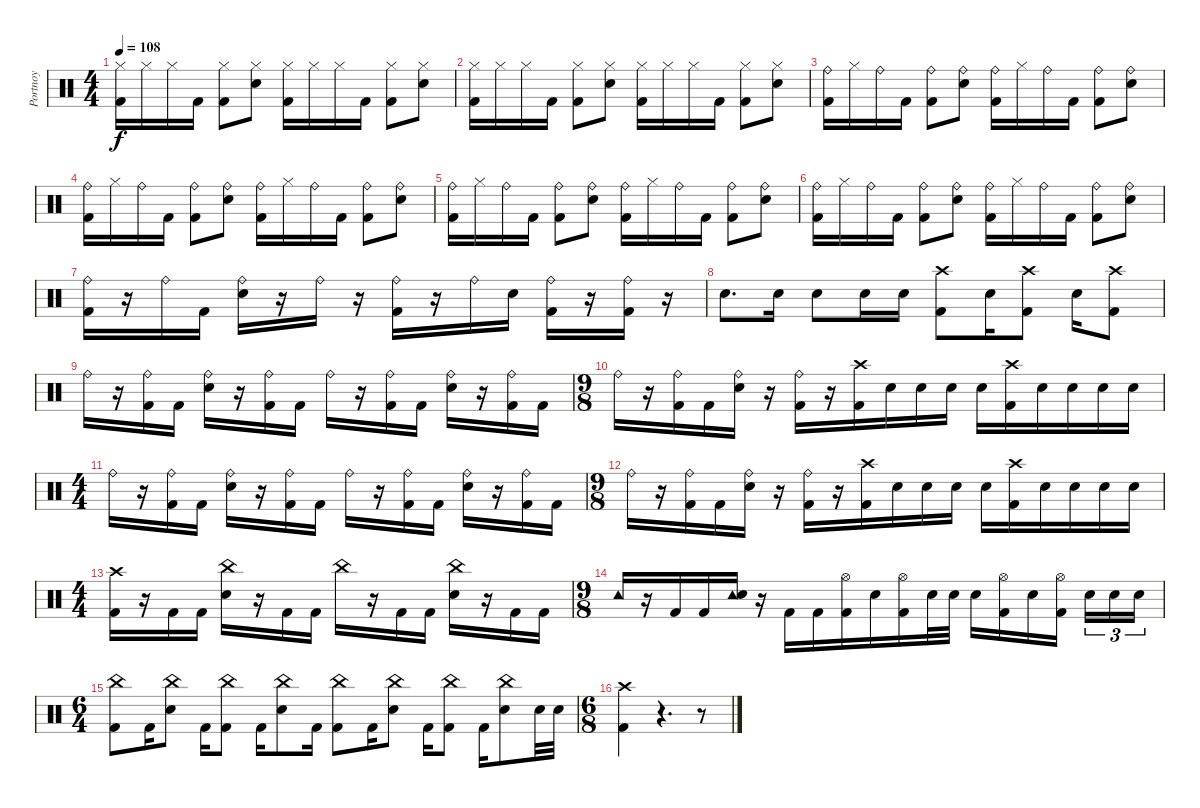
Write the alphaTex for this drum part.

\track ("Portnoy" "Portnoy") {instrument percussion}
\staff {score}
\articulation defaults
\ts (4 4)
\tempo 108
\clef neutral
\ks c
("Hi-Hat (closed)" "Kick (hit) 2").16{dy f} "Hi-Hat (closed)".16 "Hi-Hat (closed)".16 "Kick (hit) 2".16 ("Hi-Hat (closed)" "Kick (hit) 2").8 ("Hi-Hat (closed)" "Electric Snare (hit)").8 ("Hi-Hat (closed)" "Kick (hit) 2").16 "Hi-Hat (closed)".16 "Hi-Hat (closed)".16 "Kick (hit) 2".16 ("Hi-Hat (closed)" "Kick (hit) 2").8 ("Hi-Hat (closed)" "Electric Snare (hit)").8 |
("Hi-Hat (closed)" "Kick (hit) 2").16 "Hi-Hat (closed)".16 "Hi-Hat (closed)".16 "Kick (hit) 2".16 ("Hi-Hat (closed)" "Kick (hit) 2").8 ("Hi-Hat (closed)" "Electric Snare (hit)").8 ("Hi-Hat (closed)" "Kick (hit) 2").16 "Hi-Hat (closed)".16 "Hi-Hat (closed)".16 "Kick (hit) 2".16 ("Hi-Hat (closed)" "Kick (hit) 2").8 ("Hi-Hat (closed)" "Electric Snare (hit)").8 |
("Ride (bell)" "Kick (hit) 2").16 "Hi-Hat (closed)".16 "Ride (bell)".16 "Kick (hit) 2".16 ("Ride (bell)" "Kick (hit) 2").8 ("Ride (bell)" "Electric Snare (hit)").8 ("Ride (bell)" "Kick (hit) 2").16 "Hi-Hat (closed)".16 "Ride (bell)".16 "Kick (hit) 2".16 ("Ride (bell)" "Kick (hit) 2").8 ("Ride (bell)" "Electric Snare (hit)").8 |
("Ride (bell)" "Kick (hit) 2").16 "Hi-Hat (closed)".16 "Ride (bell)".16 "Kick (hit) 2".16 ("Ride (bell)" "Kick (hit) 2").8 ("Ride (bell)" "Electric Snare (hit)").8 ("Ride (bell)" "Kick (hit) 2").16 "Hi-Hat (closed)".16 "Ride (bell)".16 "Kick (hit) 2".16 ("Ride (bell)" "Kick (hit) 2").8 ("Ride (bell)" "Electric Snare (hit)").8 |
("Ride (bell)" "Kick (hit) 2").16 "Hi-Hat (closed)".16 "Ride (bell)".16 "Kick (hit) 2".16 ("Ride (bell)" "Kick (hit) 2").8 ("Ride (bell)" "Electric Snare (hit)").8 ("Ride (bell)" "Kick (hit) 2").16 "Hi-Hat (closed)".16 "Ride (bell)".16 "Kick (hit) 2".16 ("Ride (bell)" "Kick (hit) 2").8 ("Ride (bell)" "Electric Snare (hit)").8 |
("Ride (bell)" "Kick (hit) 2").16 "Hi-Hat (closed)".16 "Ride (bell)".16 "Kick (hit) 2".16 ("Ride (bell)" "Kick (hit) 2").8 ("Ride (bell)" "Electric Snare (hit)").8 ("Ride (bell)" "Kick (hit) 2").16 "Hi-Hat (closed)".16 "Ride (bell)".16 "Kick (hit) 2".16 ("Ride (bell)" "Kick (hit) 2").8 ("Ride (bell)" "Electric Snare (hit)").8 |
("Ride (bell)" "Kick (hit) 2").16 r.16 "Ride (bell)".16 "Kick (hit) 2".16 ("Ride (bell)" "Electric Snare (hit)").16 r.16 "Ride (bell)".16 r.16 ("Ride (bell)" "Kick (hit) 2").16 r.16 "Ride (bell)".16 "Electric Snare (hit)".16 ("Ride (bell)" "Kick (hit) 2").16 r.16 ("Ride (bell)" "Kick (hit) 2").16 r.16 |
"Electric Snare (hit)".8{d} "Electric Snare (hit)".16 "Electric Snare (hit)".8 "Electric Snare (hit)".16 "Electric Snare (hit)".16 ("Crash high (hit)" "Kick (hit) 2").8 "Electric Snare (hit)".16 ("Crash high (hit)" "Kick (hit) 2").8 "Electric Snare (hit)".16 ("Crash high (hit)" "Kick (hit) 2").8 |
"Ride (bell)".16 r.16 ("Ride (bell)" "Kick (hit) 2").16 "Kick (hit) 2".16 ("Ride (bell)" "Electric Snare (hit)").16 r.16 ("Ride (bell)" "Kick (hit) 2").16 "Kick (hit) 2".16 "Ride (bell)".16 r.16 ("Ride (bell)" "Kick (hit) 2").16 "Kick (hit) 2".16 ("Ride (bell)" "Electric Snare (hit)").16 r.16 ("Ride (bell)" "Kick (hit) 2").16 "Kick (hit) 2".16 |
\ts (9 8)
"Ride (bell)".16 r.16 ("Ride (bell)" "Kick (hit) 2").16 "Kick (hit) 2".16 ("Ride (bell)" "Electric Snare (hit)").16 r.16 ("Ride (bell)" "Kick (hit) 2").16 r.16 ("Crash high (hit)" "Kick (hit) 2").16 "Electric Snare (hit)".16 "Electric Snare (hit)".16 "Electric Snare (hit)".16 "Electric Snare (hit)".16 ("Crash high (hit)" "Kick (hit) 2").16 "Electric Snare (hit)".16 "Electric Snare (hit)".16 "Electric Snare (hit)".16 "Electric Snare (hit)".16 |
\ts (4 4)
"Ride (bell)".16 r.16 ("Ride (bell)" "Kick (hit) 2").16 "Kick (hit) 2".16 ("Ride (bell)" "Electric Snare (hit)").16 r.16 ("Ride (bell)" "Kick (hit) 2").16 "Kick (hit) 2".16 "Ride (bell)".16 r.16 ("Ride (bell)" "Kick (hit) 2").16 "Kick (hit) 2".16 ("Ride (bell)" "Electric Snare (hit)").16 r.16 ("Ride (bell)" "Kick (hit) 2").16 "Kick (hit) 2".16 |
\ts (9 8)
"Ride (bell)".16 r.16 ("Ride (bell)" "Kick (hit) 2").16 "Kick (hit) 2".16 ("Ride (bell)" "Electric Snare (hit)").16 r.16 ("Ride (bell)" "Kick (hit) 2").16 r.16 ("Crash high (hit)" "Kick (hit) 2").16 "Electric Snare (hit)".16 "Electric Snare (hit)".16 "Electric Snare (hit)".16 "Electric Snare (hit)".16 ("Crash high (hit)" "Kick (hit) 2").16 "Electric Snare (hit)".16 "Electric Snare (hit)".16 "Electric Snare (hit)".16 "Electric Snare (hit)".16 |
\ts (4 4)
("Crash high (hit)" "Kick (hit) 2").16 r.16 "Kick (hit) 2".16 "Kick (hit) 2".16 ("China (hit)" "Electric Snare (hit)").16 r.16 "Kick (hit) 2".16 "Kick (hit) 2".16 "China (hit)".16 r.16 "Kick (hit) 2".16 "Kick (hit) 2".16 ("China (hit)" "Electric Snare (hit)").16 r.16 "Kick (hit) 2".16 "Kick (hit) 2".16 |
\ts (9 8)
"Tambourine (hit)".16 r.16 "Kick (hit) 2".16 "Kick (hit) 2".16 ("Tambourine (hit)" "Electric Snare (hit)").16 r.16 "Kick (hit) 2".16 "Kick (hit) 2".16 ("Hi-Hat (open)" "Kick (hit) 2").16 "Electric Snare (hit)".16 ("Hi-Hat (open)" "Kick (hit) 2").16 "Electric Snare (hit)".32 "Electric Snare (hit)".32 "Electric Snare (hit)".16 ("Hi-Hat (open)" "Kick (hit) 2").16 "Electric Snare (hit)".16 ("Hi-Hat (open)" "Kick (hit) 2").16{beam splitsecondary} "Electric Snare (hit)".16{tu (3 2)} "Electric Snare (hit)".16{tu (3 2)} "Electric Snare (hit)".16{tu (3 2)} |
\ts (6 4)
("China (hit)" "Kick (hit) 2").8 "Kick (hit) 2".16 ("China (hit)" "Electric Snare (hit)").8 "Kick (hit) 2".16 ("China (hit)" "Kick (hit) 2").8 "Kick (hit) 2".16 ("China (hit)" "Electric Snare (hit)").8 "Kick (hit) 2".16 ("China (hit)" "Kick (hit) 2").8 "Kick (hit) 2".16 ("China (hit)" "Electric Snare (hit)").8 "Kick (hit) 2".16 ("China (hit)" "Kick (hit) 2").8 "Kick (hit) 2".16 ("China (hit)" "Electric Snare (hit)").8 "Electric Snare (hit)".32 "Electric Snare (hit)".32 |
\ts (6 8)
("Crash high (hit)" "Kick (hit) 2").4 r.4{d} r.8
